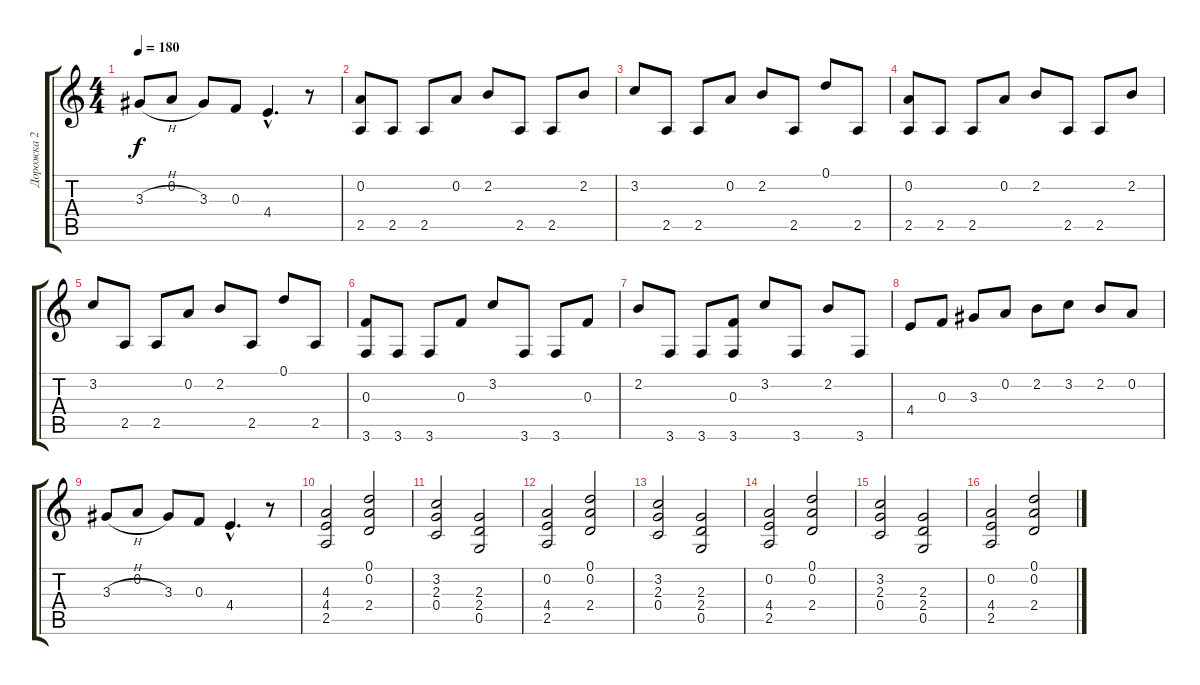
\track ("Дорожка 2" "Дорожка 2") {instrument distortionguitar}
\staff {score tabs}
\tuning (D4 A3 F3 C3 G2 D2) {hide}
\ts (4 4)
\tempo 180
\clef g2
\ks c
3.3{h}.8{dy f} 0.2.8 3.3.8 0.3.8 4.4{hac}.4{d} r.8 |
(0.2 2.5).8 2.5.8 2.5.8 0.2.8 2.2.8 2.5.8 2.5.8 2.2.8 |
3.2.8 2.5.8 2.5.8 0.2.8 2.2.8 2.5.8 0.1.8 2.5.8 |
(0.2 2.5).8 2.5.8 2.5.8 0.2.8 2.2.8 2.5.8 2.5.8 2.2.8 |
3.2.8 2.5.8 2.5.8 0.2.8 2.2.8 2.5.8 0.1.8 2.5.8 |
(0.3 3.6).8 3.6.8 3.6.8 0.3.8 3.2.8 3.6.8 3.6.8 0.3.8 |
2.2.8 3.6.8 3.6.8 (0.3 3.6).8 3.2.8 3.6.8 2.2.8 3.6.8 |
4.4.8 0.3.8 3.3.8 0.2.8 2.2.8 3.2.8 2.2.8 0.2.8 |
3.3{h}.8 0.2.8 3.3.8 0.3.8 4.4{hac}.4{d} r.8 |
(4.3 4.4 2.5).2 (0.1 0.2 2.4).2 |
(3.2 2.3 0.4).2 (2.3 2.4 0.5).2 |
(0.2 4.4 2.5).2 (0.1 0.2 2.4).2 |
(3.2 2.3 0.4).2 (2.3 2.4 0.5).2 |
(0.2 4.4 2.5).2 (0.1 0.2 2.4).2 |
(3.2 2.3 0.4).2 (2.3 2.4 0.5).2 |
(0.2 4.4 2.5).2 (0.1 0.2 2.4).2
